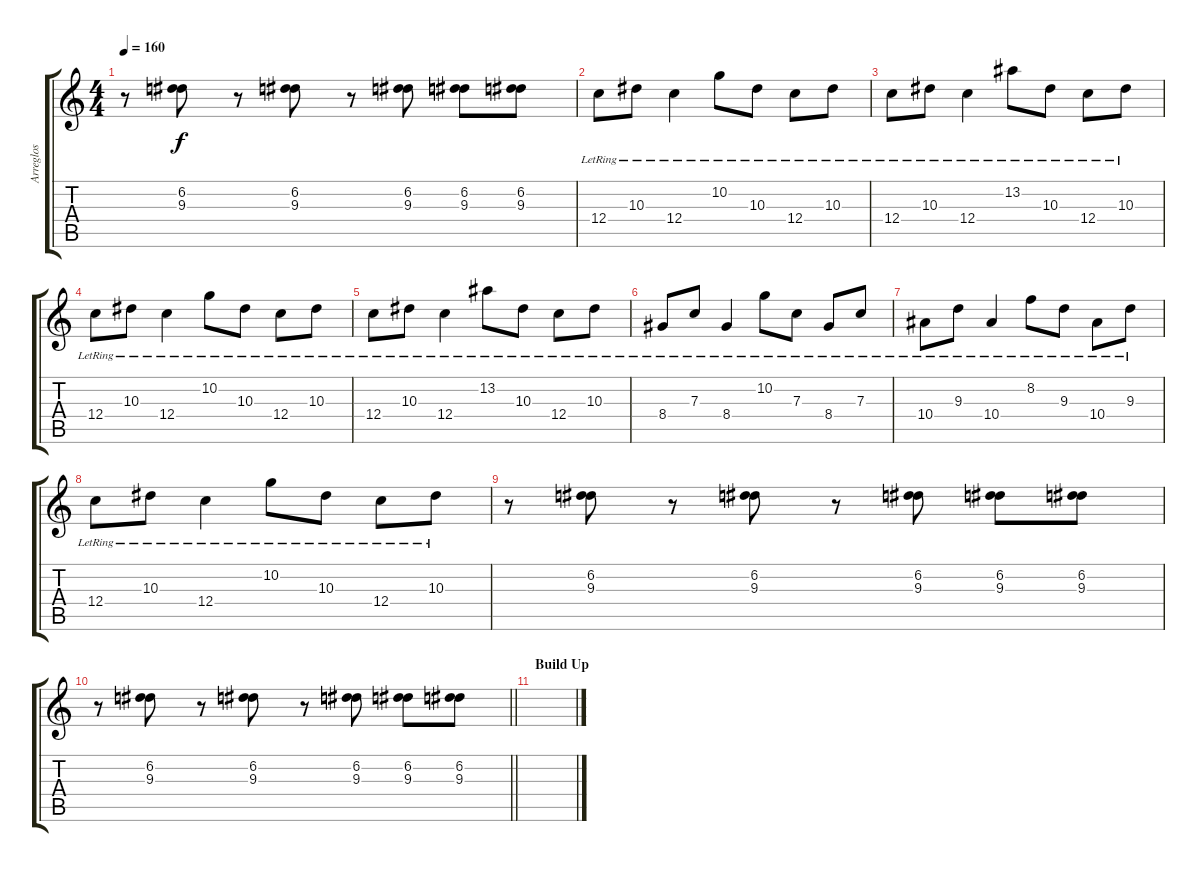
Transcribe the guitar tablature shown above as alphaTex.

\track ("Arreglos" "Arreglos") {instrument overdrivenguitar}
\staff {score tabs}
\tuning (D4 A3 F3 C3 G2 C2) {hide}
\ts (4 4)
\tempo 160
\clef g2
\ks c
r.8{dy f} (6.2 9.3).8 r.8 (6.2 9.3).8 r.8 (6.2 9.3).8 (6.2 9.3).8 (6.2 9.3).8 |
12.4{lr}.8 10.3{lr}.8 12.4{lr}.4 10.2{lr}.8 10.3{lr}.8 12.4{lr}.8 10.3{lr}.8 |
12.4{lr}.8 10.3{lr}.8 12.4{lr}.4 13.2{lr}.8 10.3{lr}.8 12.4{lr}.8 10.3{lr}.8 |
12.4{lr}.8 10.3{lr}.8 12.4{lr}.4 10.2{lr}.8 10.3{lr}.8 12.4{lr}.8 10.3{lr}.8 |
12.4{lr}.8 10.3{lr}.8 12.4{lr}.4 13.2{lr}.8 10.3{lr}.8 12.4{lr}.8 10.3{lr}.8 |
8.4{lr}.8 7.3{lr}.8 8.4{lr}.4 10.2{lr}.8 7.3{lr}.8 8.4{lr}.8 7.3{lr}.8 |
10.4{lr}.8 9.3{lr}.8 10.4{lr}.4 8.2{lr}.8 9.3{lr}.8 10.4{lr}.8 9.3{lr}.8 |
12.4{lr}.8 10.3{lr}.8 12.4{lr}.4 10.2{lr}.8 10.3{lr}.8 12.4{lr}.8 10.3{lr}.8 |
r.8 (6.2 9.3).8 r.8 (6.2 9.3).8 r.8 (6.2 9.3).8 (6.2 9.3).8 (6.2 9.3).8 |
\barLineRight lightlight
r.8 (6.2 9.3).8 r.8 (6.2 9.3).8 r.8 (6.2 9.3).8 (6.2 9.3).8 (6.2 9.3).8 |
\section ("" "Build Up")
